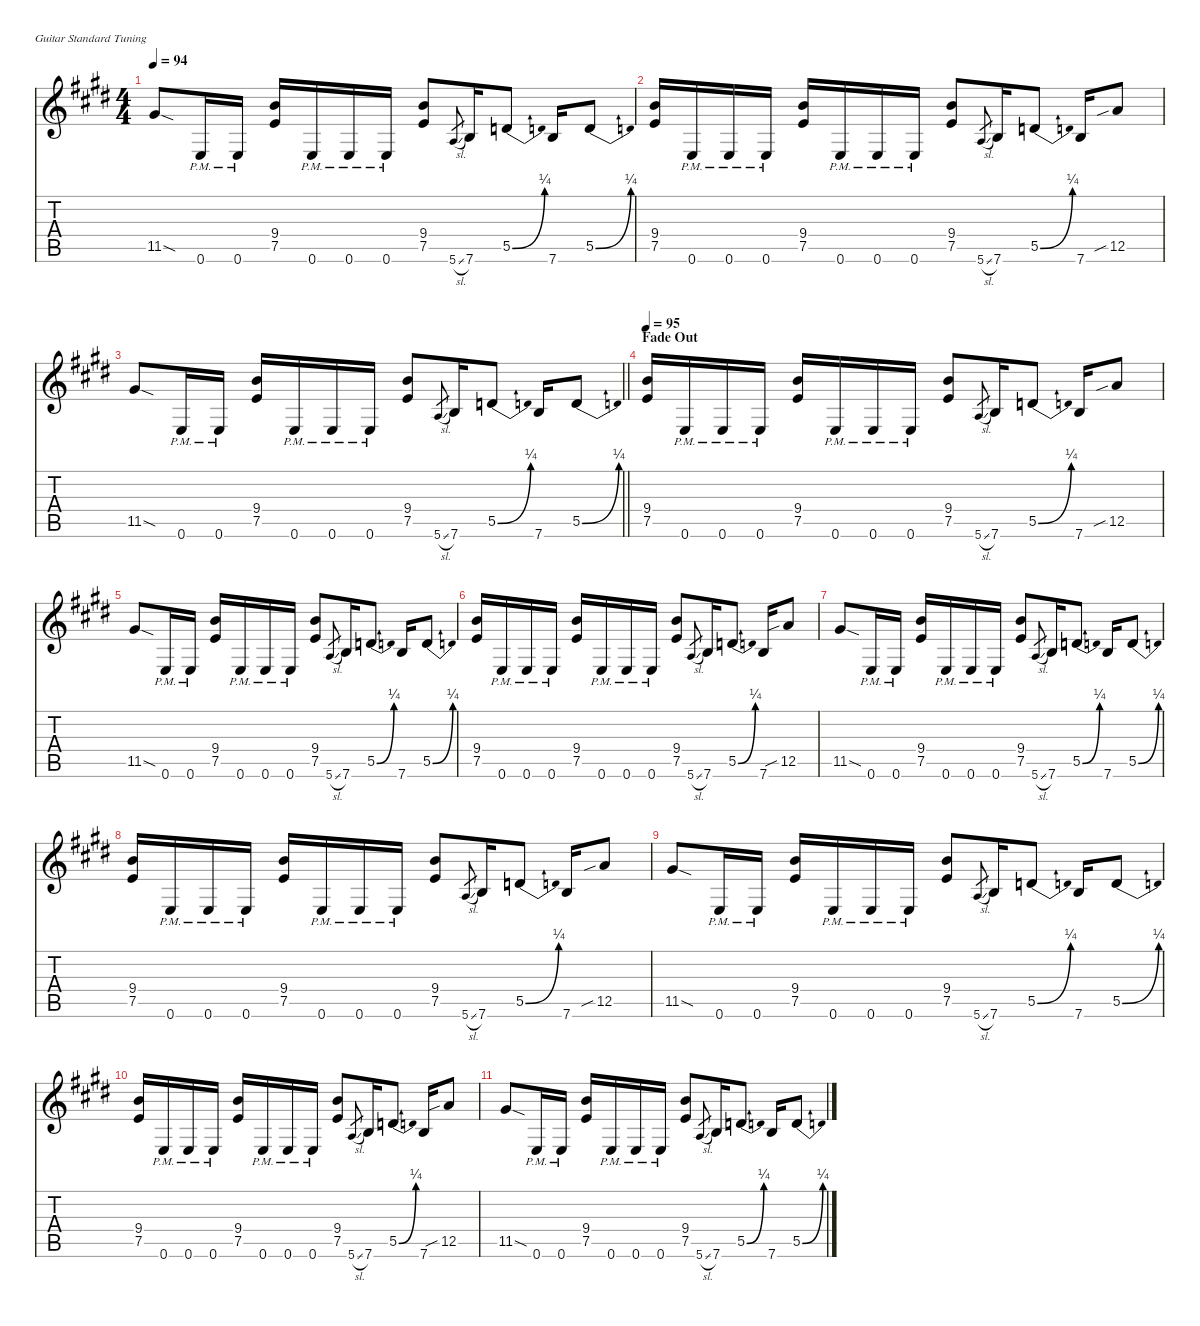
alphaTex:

\defaultSystemsLayout 4
\hideDynamics
\bracketExtendMode nobrackets
\singleTrackTrackNamePolicy hidden
\multiTrackTrackNamePolicy hidden
\firstSystemTrackNameMode fullname
\firstSystemTrackNameOrientation horizontal
\otherSystemsTrackNameOrientation horizontal
\track ("Guitar 1" "od.guit.") {defaultSystemsLayout 4 instrument overdrivenguitar}
\staff {score tabs}
\tuning (E4 B3 G3 D3 A2 E2)
\ts (4 4)
\tempo 94
\clef g2
\ks e
11.5{sod acc #}.8{dy f beam Up} 0.6{pm acc forcenatural}.16{beam Up} 0.6{pm acc forcenatural}.16{beam Up} (9.4{acc forcenatural} 7.5{acc forcenatural}).16{beam Up} 0.6{pm acc forcenatural}.16{beam Up} 0.6{pm acc forcenatural}.16{beam Up} 0.6{pm acc forcenatural}.16{beam Up} (9.4{acc forcenatural} 7.5{acc forcenatural}).8{beam Up} 5.6{sl acc forcenatural}.8{gr dy mf beam Up} 7.6{acc forcenatural}.16{dy f beam Up} 5.5{be (bend 0 0 30 1) acc forcenatural}.8{beam Up} 7.6{acc forcenatural}.16{beam Up} 5.5{be (bend 0 0 30 1) acc forcenatural}.8{beam Up} |
(9.4{acc forcenatural} 7.5{acc forcenatural}).16{beam Up} 0.6{pm acc forcenatural}.16{beam Up} 0.6{pm acc forcenatural}.16{beam Up} 0.6{pm acc forcenatural}.16{beam Up} (9.4{acc forcenatural} 7.5{acc forcenatural}).16{beam Up} 0.6{pm acc forcenatural}.16{beam Up} 0.6{pm acc forcenatural}.16{beam Up} 0.6{pm acc forcenatural}.16{beam Up} (9.4{acc forcenatural} 7.5{acc forcenatural}).8{beam Up} 5.6{sl acc forcenatural}.8{gr dy mf beam Up} 7.6{acc forcenatural}.16{dy f beam Up} 5.5{be (bend 0 0 30 1) acc forcenatural}.8{beam Up} 7.6{acc forcenatural}.16{beam Up} 12.5{sib acc forcenatural}.8{beam Up} |
\barLineRight lightlight
11.5{sod acc #}.8{beam Up} 0.6{pm acc forcenatural}.16{beam Up} 0.6{pm acc forcenatural}.16{beam Up} (9.4{acc forcenatural} 7.5{acc forcenatural}).16{beam Up} 0.6{pm acc forcenatural}.16{beam Up} 0.6{pm acc forcenatural}.16{beam Up} 0.6{pm acc forcenatural}.16{beam Up} (9.4{acc forcenatural} 7.5{acc forcenatural}).8{beam Up} 5.6{sl acc forcenatural}.8{gr dy mf beam Up} 7.6{acc forcenatural}.16{dy f beam Up} 5.5{be (bend 0 0 30 1) acc forcenatural}.8{beam Up} 7.6{acc forcenatural}.16{beam Up} 5.5{be (bend 0 0 30 1) acc forcenatural}.8{beam Up} |
\section ("" "Fade Out")
\tempo 95
(9.4{acc forcenatural} 7.5{acc forcenatural}).16{beam Up} 0.6{pm acc forcenatural}.16{beam Up} 0.6{pm acc forcenatural}.16{beam Up} 0.6{pm acc forcenatural}.16{beam Up} (9.4{acc forcenatural} 7.5{acc forcenatural}).16{beam Up} 0.6{pm acc forcenatural}.16{beam Up} 0.6{pm acc forcenatural}.16{beam Up} 0.6{pm acc forcenatural}.16{beam Up} (9.4{acc forcenatural} 7.5{acc forcenatural}).8{beam Up} 5.6{sl acc forcenatural}.8{gr dy mf beam Up} 7.6{acc forcenatural}.16{dy f beam Up} 5.5{be (bend 0 0 30 1) acc forcenatural}.8{beam Up} 7.6{acc forcenatural}.16{beam Up} 12.5{sib acc forcenatural}.8{beam Up} |
11.5{sod acc #}.8{beam Up} 0.6{pm acc forcenatural}.16{beam Up} 0.6{pm acc forcenatural}.16{beam Up} (9.4{acc forcenatural} 7.5{acc forcenatural}).16{beam Up} 0.6{pm acc forcenatural}.16{beam Up} 0.6{pm acc forcenatural}.16{beam Up} 0.6{pm acc forcenatural}.16{beam Up} (9.4{acc forcenatural} 7.5{acc forcenatural}).8{beam Up} 5.6{sl acc forcenatural}.8{gr dy mf beam Up} 7.6{acc forcenatural}.16{dy f beam Up} 5.5{be (bend 0 0 30 1) acc forcenatural}.8{beam Up} 7.6{acc forcenatural}.16{beam Up} 5.5{be (bend 0 0 30 1) acc forcenatural}.8{beam Up} |
(9.4{acc forcenatural} 7.5{acc forcenatural}).16{beam Up} 0.6{pm acc forcenatural}.16{beam Up} 0.6{pm acc forcenatural}.16{beam Up} 0.6{pm acc forcenatural}.16{beam Up} (9.4{acc forcenatural} 7.5{acc forcenatural}).16{beam Up} 0.6{pm acc forcenatural}.16{beam Up} 0.6{pm acc forcenatural}.16{beam Up} 0.6{pm acc forcenatural}.16{beam Up} (9.4{acc forcenatural} 7.5{acc forcenatural}).8{beam Up} 5.6{sl acc forcenatural}.8{gr dy mf beam Up} 7.6{acc forcenatural}.16{dy f beam Up} 5.5{be (bend 0 0 30 1) acc forcenatural}.8{beam Up} 7.6{acc forcenatural}.16{beam Up} 12.5{sib acc forcenatural}.8{beam Up} |
11.5{sod acc #}.8{beam Up} 0.6{pm acc forcenatural}.16{beam Up} 0.6{pm acc forcenatural}.16{beam Up} (9.4{acc forcenatural} 7.5{acc forcenatural}).16{beam Up} 0.6{pm acc forcenatural}.16{beam Up} 0.6{pm acc forcenatural}.16{beam Up} 0.6{pm acc forcenatural}.16{beam Up} (9.4{acc forcenatural} 7.5{acc forcenatural}).8{beam Up} 5.6{sl acc forcenatural}.8{gr dy mf beam Up} 7.6{acc forcenatural}.16{dy f beam Up} 5.5{be (bend 0 0 30 1) acc forcenatural}.8{beam Up} 7.6{acc forcenatural}.16{beam Up} 5.5{be (bend 0 0 30 1) acc forcenatural}.8{beam Up} |
(9.4{acc forcenatural} 7.5{acc forcenatural}).16{beam Up} 0.6{pm acc forcenatural}.16{beam Up} 0.6{pm acc forcenatural}.16{beam Up} 0.6{pm acc forcenatural}.16{beam Up} (9.4{acc forcenatural} 7.5{acc forcenatural}).16{beam Up} 0.6{pm acc forcenatural}.16{beam Up} 0.6{pm acc forcenatural}.16{beam Up} 0.6{pm acc forcenatural}.16{beam Up} (9.4{acc forcenatural} 7.5{acc forcenatural}).8{beam Up} 5.6{sl acc forcenatural}.8{gr dy mf beam Up} 7.6{acc forcenatural}.16{dy f beam Up} 5.5{be (bend 0 0 30 1) acc forcenatural}.8{beam Up} 7.6{acc forcenatural}.16{beam Up} 12.5{sib acc forcenatural}.8{beam Up} |
11.5{sod acc #}.8{beam Up} 0.6{pm acc forcenatural}.16{beam Up} 0.6{pm acc forcenatural}.16{beam Up} (9.4{acc forcenatural} 7.5{acc forcenatural}).16{beam Up} 0.6{pm acc forcenatural}.16{beam Up} 0.6{pm acc forcenatural}.16{beam Up} 0.6{pm acc forcenatural}.16{beam Up} (9.4{acc forcenatural} 7.5{acc forcenatural}).8{beam Up} 5.6{sl acc forcenatural}.8{gr dy mf beam Up} 7.6{acc forcenatural}.16{dy f beam Up} 5.5{be (bend 0 0 30 1) acc forcenatural}.8{beam Up} 7.6{acc forcenatural}.16{beam Up} 5.5{be (bend 0 0 30 1) acc forcenatural}.8{beam Up} |
(9.4{acc forcenatural} 7.5{acc forcenatural}).16{beam Up} 0.6{pm acc forcenatural}.16{beam Up} 0.6{pm acc forcenatural}.16{beam Up} 0.6{pm acc forcenatural}.16{beam Up} (9.4{acc forcenatural} 7.5{acc forcenatural}).16{beam Up} 0.6{pm acc forcenatural}.16{beam Up} 0.6{pm acc forcenatural}.16{beam Up} 0.6{pm acc forcenatural}.16{beam Up} (9.4{acc forcenatural} 7.5{acc forcenatural}).8{beam Up} 5.6{sl acc forcenatural}.8{gr dy mf beam Up} 7.6{acc forcenatural}.16{dy f beam Up} 5.5{be (bend 0 0 30 1) acc forcenatural}.8{beam Up} 7.6{acc forcenatural}.16{beam Up} 12.5{sib acc forcenatural}.8{beam Up} |
11.5{sod acc #}.8{beam Up} 0.6{pm acc forcenatural}.16{beam Up} 0.6{pm acc forcenatural}.16{beam Up} (9.4{acc forcenatural} 7.5{acc forcenatural}).16{beam Up} 0.6{pm acc forcenatural}.16{beam Up} 0.6{pm acc forcenatural}.16{beam Up} 0.6{pm acc forcenatural}.16{beam Up} (9.4{acc forcenatural} 7.5{acc forcenatural}).8{beam Up} 5.6{sl acc forcenatural}.8{gr dy mf beam Up} 7.6{acc forcenatural}.16{dy f beam Up} 5.5{be (bend 0 0 30 1) acc forcenatural}.8{beam Up} 7.6{acc forcenatural}.16{beam Up} 5.5{be (bend 0 0 30 1) acc forcenatural}.8{beam Up}
